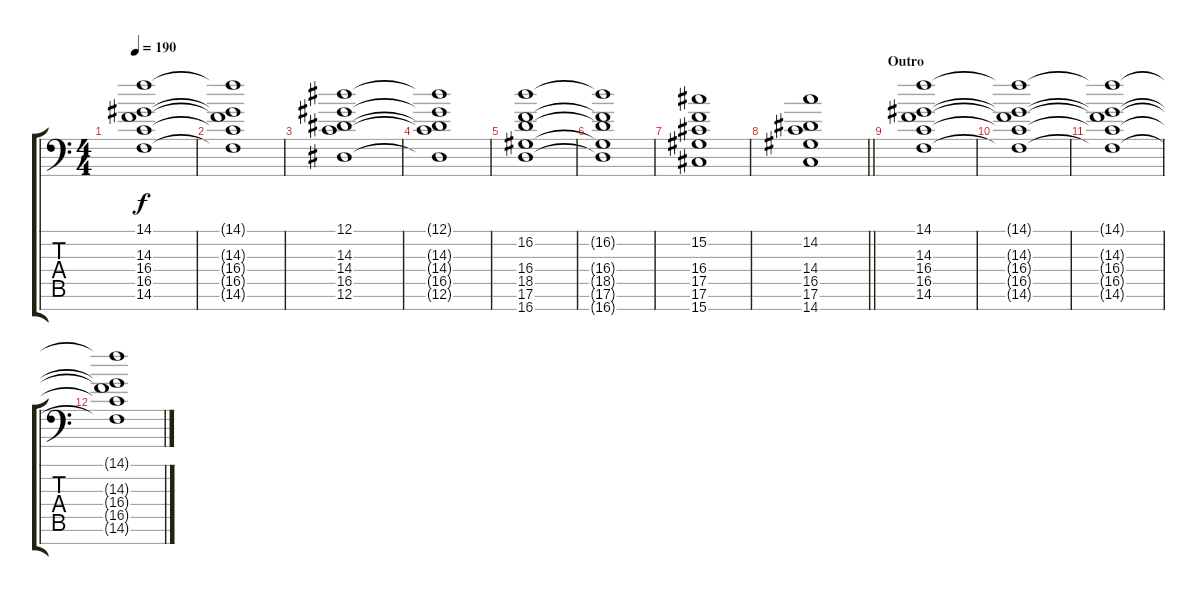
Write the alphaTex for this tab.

\track "" {instrument stringensemble1}
\staff {score tabs}
\tuning (Eb4 Bb3 Gb3 Db3 Ab2 Eb2 Bb1) {hide}
\ts (4 4)
\tempo 190
\clef f4
\ks c
(14.1 14.3 16.4 16.5 14.6).1{dy f} |
(14.1{t} 14.3{t} 16.4{t} 16.5{t} 14.6{t}).1 |
(12.1 14.3 14.4 16.5 12.6).1 |
(12.1{t} 14.3{t} 14.4{t} 16.5{t} 12.6{t}).1 |
(16.2 16.4 18.5 17.6 16.7).1 |
(16.2{t} 16.4{t} 18.5{t} 17.6{t} 16.7{t}).1 |
(15.2 16.4 17.5 17.6 15.7).1 |
\barLineRight lightlight
(14.2 14.4 16.5 17.6 14.7).1 |
\section ("" "Outro")
(14.1 14.3 16.4 16.5 14.6).1{volume 0} |
(14.1{t} 14.3{t} 16.4{t} 16.5{t} 14.6{t}).1 |
(14.1{t} 14.3{t} 16.4{t} 16.5{t} 14.6{t}).1 |
(14.1{t} 14.3{t} 16.4{t} 16.5{t} 14.6{t}).1
